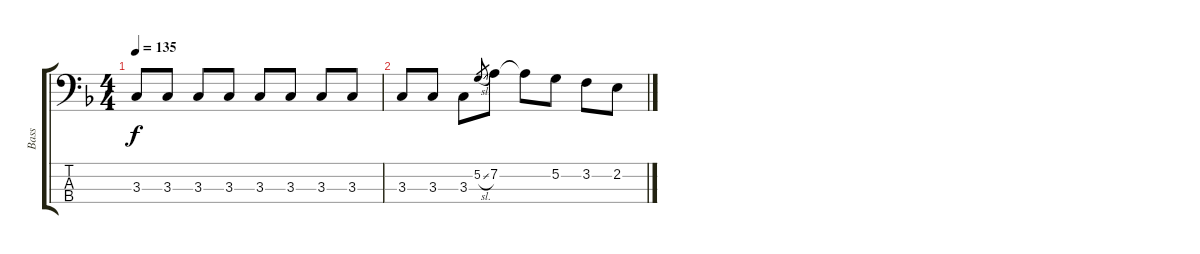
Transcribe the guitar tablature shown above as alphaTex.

\track ("Bass" "Bass") {instrument electricbassfinger}
\staff {score tabs}
\tuning (G2 D2 A1 E1) {hide}
\ts (4 4)
\tempo 135
\clef f4
\ks f
3.3.8{dy f} 3.3.8 3.3.8 3.3.8 3.3.8 3.3.8 3.3.8 3.3.8 |
3.3.8 3.3.8 3.3.8 5.2{sl}.8{gr} 7.2.8 7.2{t}.8 5.2.8 3.2.8 2.2.8
